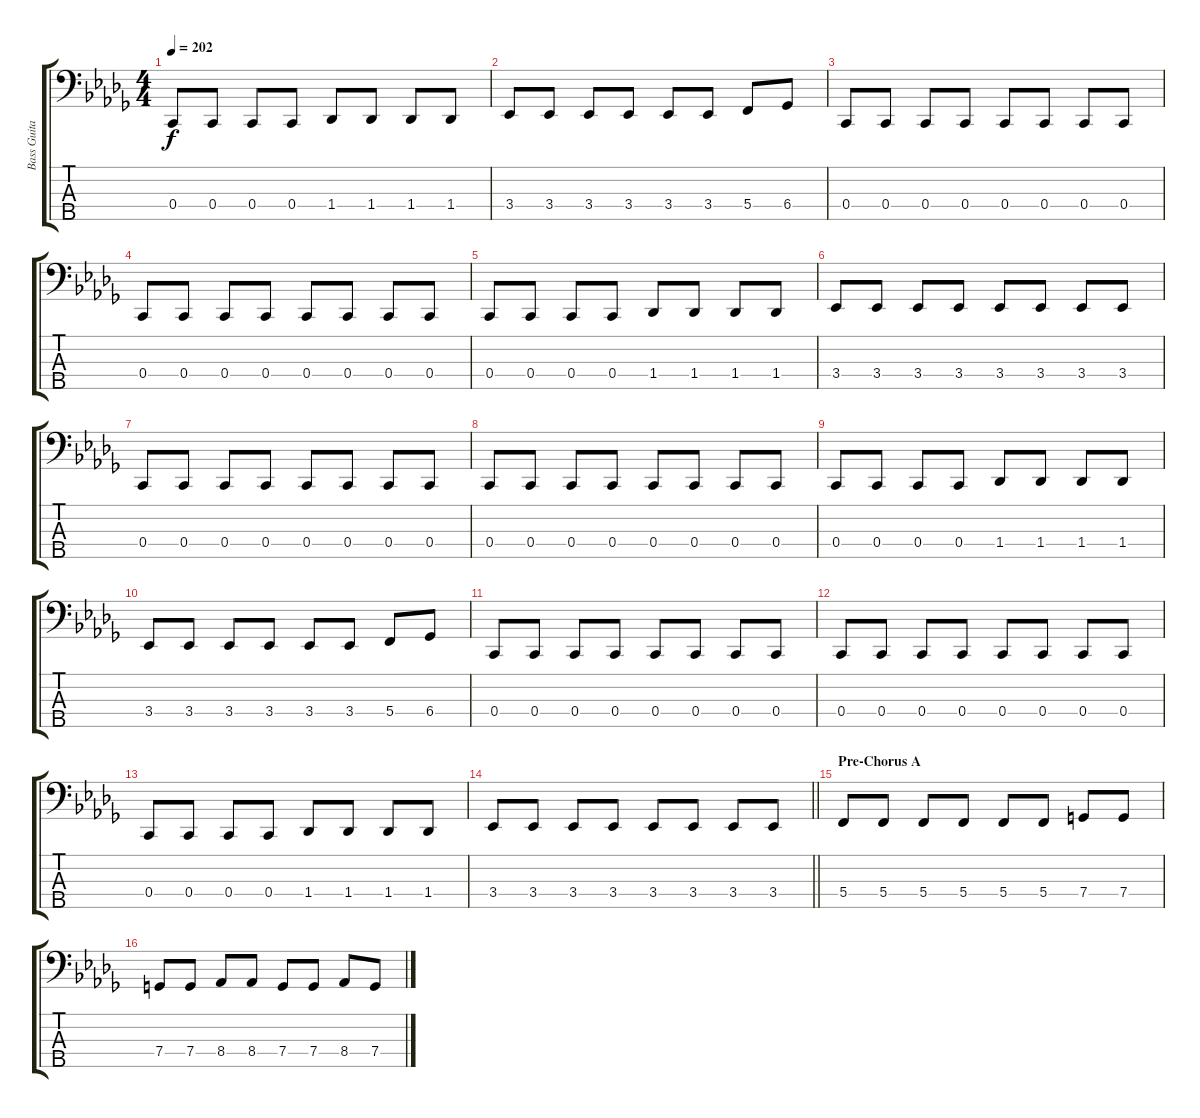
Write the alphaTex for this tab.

\track ("Bass Guitar" "Bass Guita") {instrument electricbasspick}
\staff {score tabs}
\tuning (F2 C2 G1 C1 A0) {hide}
\ts (4 4)
\tempo 202
\clef f4
\ks db
0.4.8{dy f} 0.4.8 0.4.8 0.4.8 1.4.8 1.4.8 1.4.8 1.4.8 |
3.4.8 3.4.8 3.4.8 3.4.8 3.4.8 3.4.8 5.4.8 6.4.8 |
0.4.8 0.4.8 0.4.8 0.4.8 0.4.8 0.4.8 0.4.8 0.4.8 |
0.4.8 0.4.8 0.4.8 0.4.8 0.4.8 0.4.8 0.4.8 0.4.8 |
0.4.8 0.4.8 0.4.8 0.4.8 1.4.8 1.4.8 1.4.8 1.4.8 |
3.4.8 3.4.8 3.4.8 3.4.8 3.4.8 3.4.8 3.4.8 3.4.8 |
0.4.8 0.4.8 0.4.8 0.4.8 0.4.8 0.4.8 0.4.8 0.4.8 |
0.4.8 0.4.8 0.4.8 0.4.8 0.4.8 0.4.8 0.4.8 0.4.8 |
0.4.8 0.4.8 0.4.8 0.4.8 1.4.8 1.4.8 1.4.8 1.4.8 |
3.4.8 3.4.8 3.4.8 3.4.8 3.4.8 3.4.8 5.4.8 6.4.8 |
0.4.8 0.4.8 0.4.8 0.4.8 0.4.8 0.4.8 0.4.8 0.4.8 |
0.4.8 0.4.8 0.4.8 0.4.8 0.4.8 0.4.8 0.4.8 0.4.8 |
0.4.8 0.4.8 0.4.8 0.4.8 1.4.8 1.4.8 1.4.8 1.4.8 |
\barLineRight lightlight
3.4.8 3.4.8 3.4.8 3.4.8 3.4.8 3.4.8 3.4.8 3.4.8 |
\section ("" "Pre-Chorus A")
5.4.8 5.4.8 5.4.8 5.4.8 5.4.8 5.4.8 7.4.8 7.4.8 |
7.4.8 7.4.8 8.4.8 8.4.8 7.4.8 7.4.8 8.4.8 7.4.8
